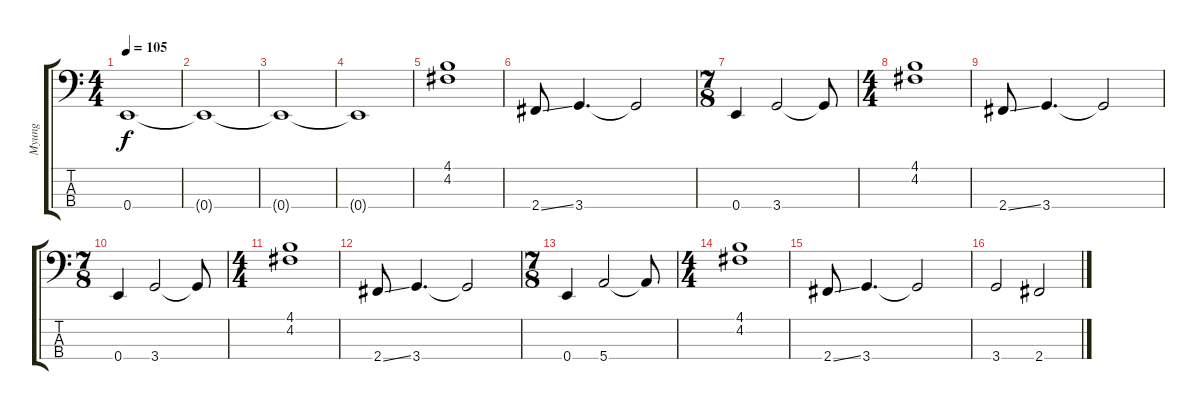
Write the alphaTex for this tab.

\track ("Myung" "Myung") {instrument electricbassfinger}
\staff {score tabs}
\tuning (G2 D2 A1 E1) {hide}
\ts (4 4)
\tempo 105
\clef f4
\ks c
0.4.1{dy f} |
0.4{t}.1 |
0.4{t}.1 |
0.4{t}.1 |
(4.1 4.2).1 |
2.4{ss}.8 3.4.4{d} 3.4{t}.2 |
\ts (7 8)
0.4.4 3.4.2 3.4{t}.8 |
\ts (4 4)
(4.1 4.2).1 |
2.4{ss}.8 3.4.4{d} 3.4{t}.2 |
\ts (7 8)
0.4.4 3.4.2 3.4{t}.8 |
\ts (4 4)
(4.1 4.2).1 |
2.4{ss}.8 3.4.4{d} 3.4{t}.2 |
\ts (7 8)
0.4.4 5.4.2 5.4{t}.8 |
\ts (4 4)
(4.1 4.2).1 |
2.4{ss}.8 3.4.4{d} 3.4{t}.2 |
3.4.2 2.4.2
